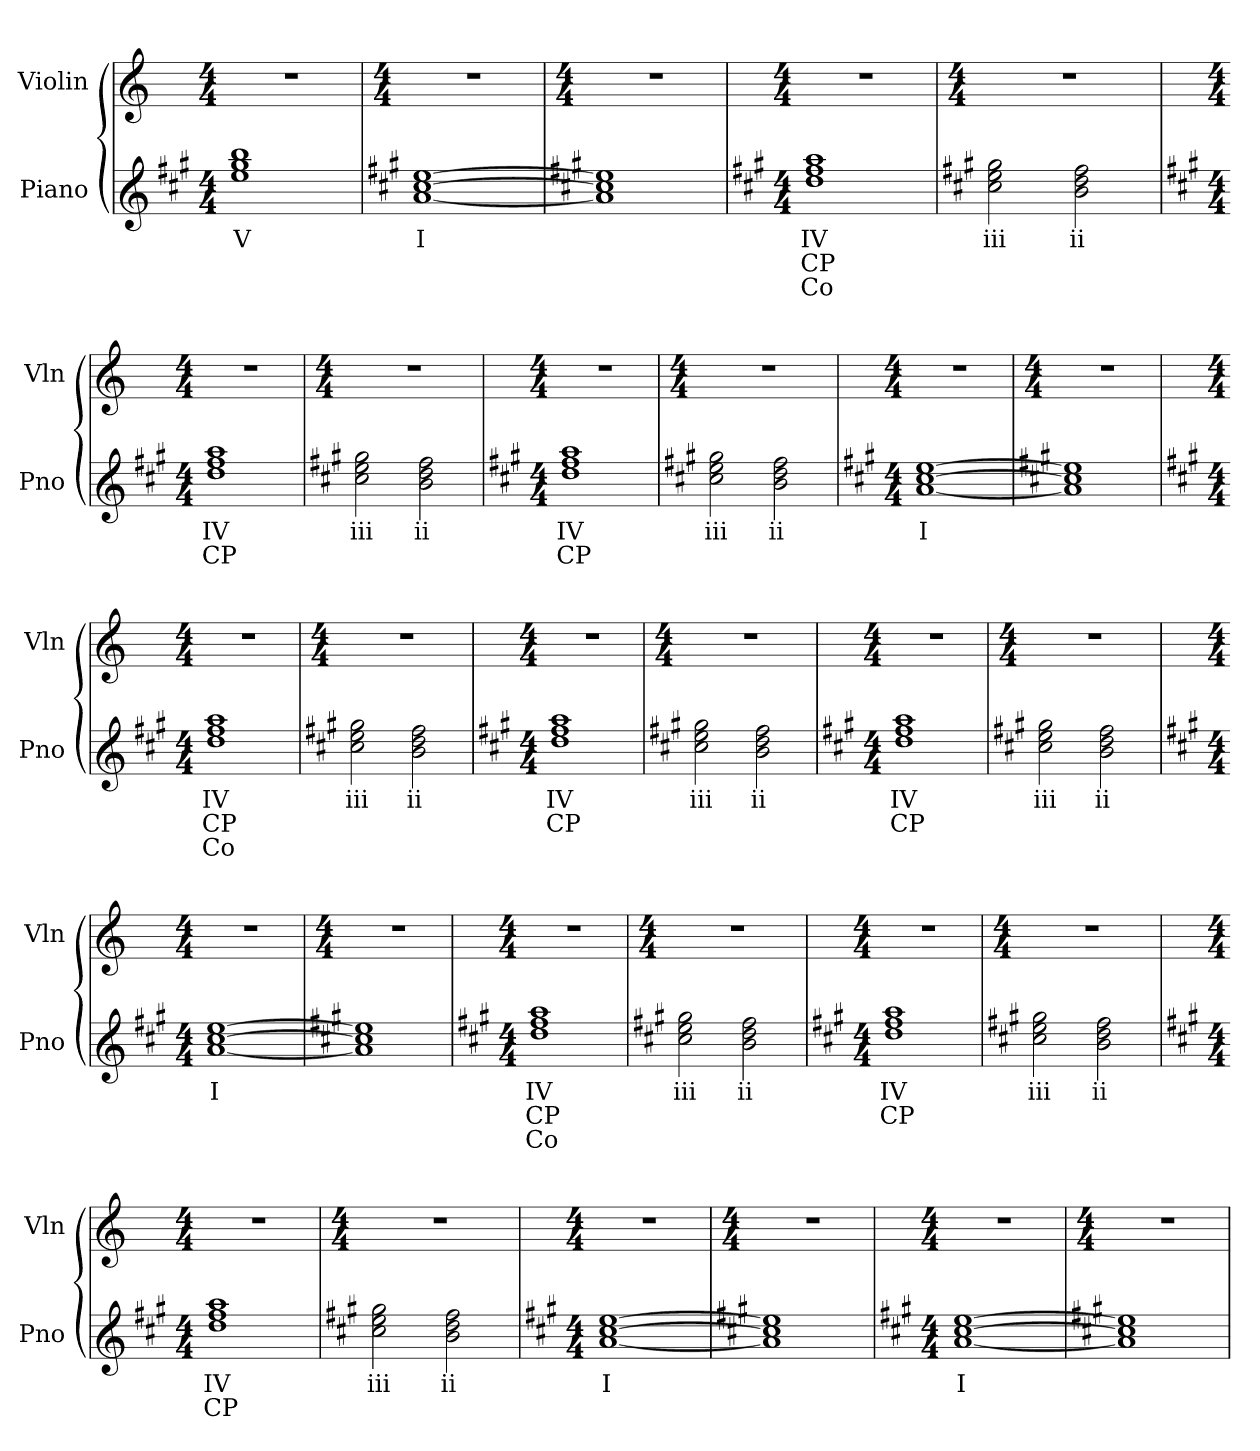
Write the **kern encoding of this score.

**kern	**text	**text	**text	**kern
*part2	*part2	*part2	*part2	*part1
*staff2	*staff2	*staff2	*staff2	*staff1
*I"Piano	*	*	*	*I"Violin
*I'Pno	*	*	*	*I'Vln
*	*	*	*	*clefG2
*k[f#c#g#]	*	*	*	*
*A:	*	*	*	*
*M4/4	*	*	*	*M4/4
=	=	=	=	=
1ee 1gg# 1bb	V	.	.	1r
=	=	=	=	=
*k[f#c#g#]	*	*	*	*
*A:	*	*	*	*
*	*	*	*	*M4/4
[1a [1cc# [1ee	I	.	.	1r
=	=	=	=	=
*k[f#c#g#]	*	*	*	*
*A:	*	*	*	*
*	*	*	*	*M4/4
1a] 1cc#] 1ee]	.	.	.	1r
=	=	=	=	=
*k[f#c#g#]	*	*	*	*
*A:	*	*	*	*
*M4/4	*	*	*	*M4/4
1dd 1ff# 1aa	IV	CP	Co	1r
=	=	=	=	=
*k[f#c#g#]	*	*	*	*
*A:	*	*	*	*
*	*	*	*	*M4/4
2cc# 2ee 2gg#	iii	.	.	1r
2b 2dd 2ff#	ii	.	.	.
=	=	=	=	=
*k[f#c#g#]	*	*	*	*
*A:	*	*	*	*
*M4/4	*	*	*	*M4/4
1dd 1ff# 1aa	IV	CP	.	1r
=	=	=	=	=
*k[f#c#g#]	*	*	*	*
*A:	*	*	*	*
*	*	*	*	*M4/4
2cc# 2ee 2gg#	iii	.	.	1r
2b 2dd 2ff#	ii	.	.	.
=	=	=	=	=
*k[f#c#g#]	*	*	*	*
*A:	*	*	*	*
*M4/4	*	*	*	*M4/4
1dd 1ff# 1aa	IV	CP	.	1r
=	=	=	=	=
*k[f#c#g#]	*	*	*	*
*A:	*	*	*	*
*	*	*	*	*M4/4
2cc# 2ee 2gg#	iii	.	.	1r
2b 2dd 2ff#	ii	.	.	.
=	=	=	=	=
*k[f#c#g#]	*	*	*	*
*A:	*	*	*	*
*M4/4	*	*	*	*M4/4
[1a [1cc# [1ee	I	.	.	1r
=	=	=	=	=
*k[f#c#g#]	*	*	*	*
*A:	*	*	*	*
*	*	*	*	*M4/4
1a] 1cc#] 1ee]	.	.	.	1r
=	=	=	=	=
*k[f#c#g#]	*	*	*	*
*A:	*	*	*	*
*M4/4	*	*	*	*M4/4
1dd 1ff# 1aa	IV	CP	Co	1r
=	=	=	=	=
*k[f#c#g#]	*	*	*	*
*A:	*	*	*	*
*	*	*	*	*M4/4
2cc# 2ee 2gg#	iii	.	.	1r
2b 2dd 2ff#	ii	.	.	.
=	=	=	=	=
*k[f#c#g#]	*	*	*	*
*A:	*	*	*	*
*M4/4	*	*	*	*M4/4
1dd 1ff# 1aa	IV	CP	.	1r
=	=	=	=	=
*k[f#c#g#]	*	*	*	*
*A:	*	*	*	*
*	*	*	*	*M4/4
2cc# 2ee 2gg#	iii	.	.	1r
2b 2dd 2ff#	ii	.	.	.
=	=	=	=	=
*k[f#c#g#]	*	*	*	*
*A:	*	*	*	*
*M4/4	*	*	*	*M4/4
1dd 1ff# 1aa	IV	CP	.	1r
=	=	=	=	=
*k[f#c#g#]	*	*	*	*
*A:	*	*	*	*
*	*	*	*	*M4/4
2cc# 2ee 2gg#	iii	.	.	1r
2b 2dd 2ff#	ii	.	.	.
=	=	=	=	=
*k[f#c#g#]	*	*	*	*
*A:	*	*	*	*
*M4/4	*	*	*	*M4/4
[1a [1cc# [1ee	I	.	.	1r
=	=	=	=	=
*k[f#c#g#]	*	*	*	*
*A:	*	*	*	*
*	*	*	*	*M4/4
1a] 1cc#] 1ee]	.	.	.	1r
=	=	=	=	=
*k[f#c#g#]	*	*	*	*
*A:	*	*	*	*
*M4/4	*	*	*	*M4/4
1dd 1ff# 1aa	IV	CP	Co	1r
=	=	=	=	=
*k[f#c#g#]	*	*	*	*
*A:	*	*	*	*
*	*	*	*	*M4/4
2cc# 2ee 2gg#	iii	.	.	1r
2b 2dd 2ff#	ii	.	.	.
=	=	=	=	=
*k[f#c#g#]	*	*	*	*
*A:	*	*	*	*
*M4/4	*	*	*	*M4/4
1dd 1ff# 1aa	IV	CP	.	1r
=	=	=	=	=
*k[f#c#g#]	*	*	*	*
*A:	*	*	*	*
*	*	*	*	*M4/4
2cc# 2ee 2gg#	iii	.	.	1r
2b 2dd 2ff#	ii	.	.	.
=	=	=	=	=
*k[f#c#g#]	*	*	*	*
*A:	*	*	*	*
*M4/4	*	*	*	*M4/4
1dd 1ff# 1aa	IV	CP	.	1r
=	=	=	=	=
*k[f#c#g#]	*	*	*	*
*A:	*	*	*	*
*	*	*	*	*M4/4
2cc# 2ee 2gg#	iii	.	.	1r
2b 2dd 2ff#	ii	.	.	.
=	=	=	=	=
*k[f#c#g#]	*	*	*	*
*A:	*	*	*	*
*M4/4	*	*	*	*M4/4
[1a [1cc# [1ee	I	.	.	1r
=	=	=	=	=
*k[f#c#g#]	*	*	*	*
*A:	*	*	*	*
*	*	*	*	*M4/4
1a] 1cc#] 1ee]	.	.	.	1r
=	=	=	=	=
*k[f#c#g#]	*	*	*	*
*A:	*	*	*	*
*M4/4	*	*	*	*M4/4
[1a [1cc# [1ee	I	.	.	1r
=	=	=	=	=
*k[f#c#g#]	*	*	*	*
*A:	*	*	*	*
*	*	*	*	*M4/4
1a] 1cc#] 1ee]	.	.	.	1r
=	=	=	=	=
*-	*-	*-	*-	*-
